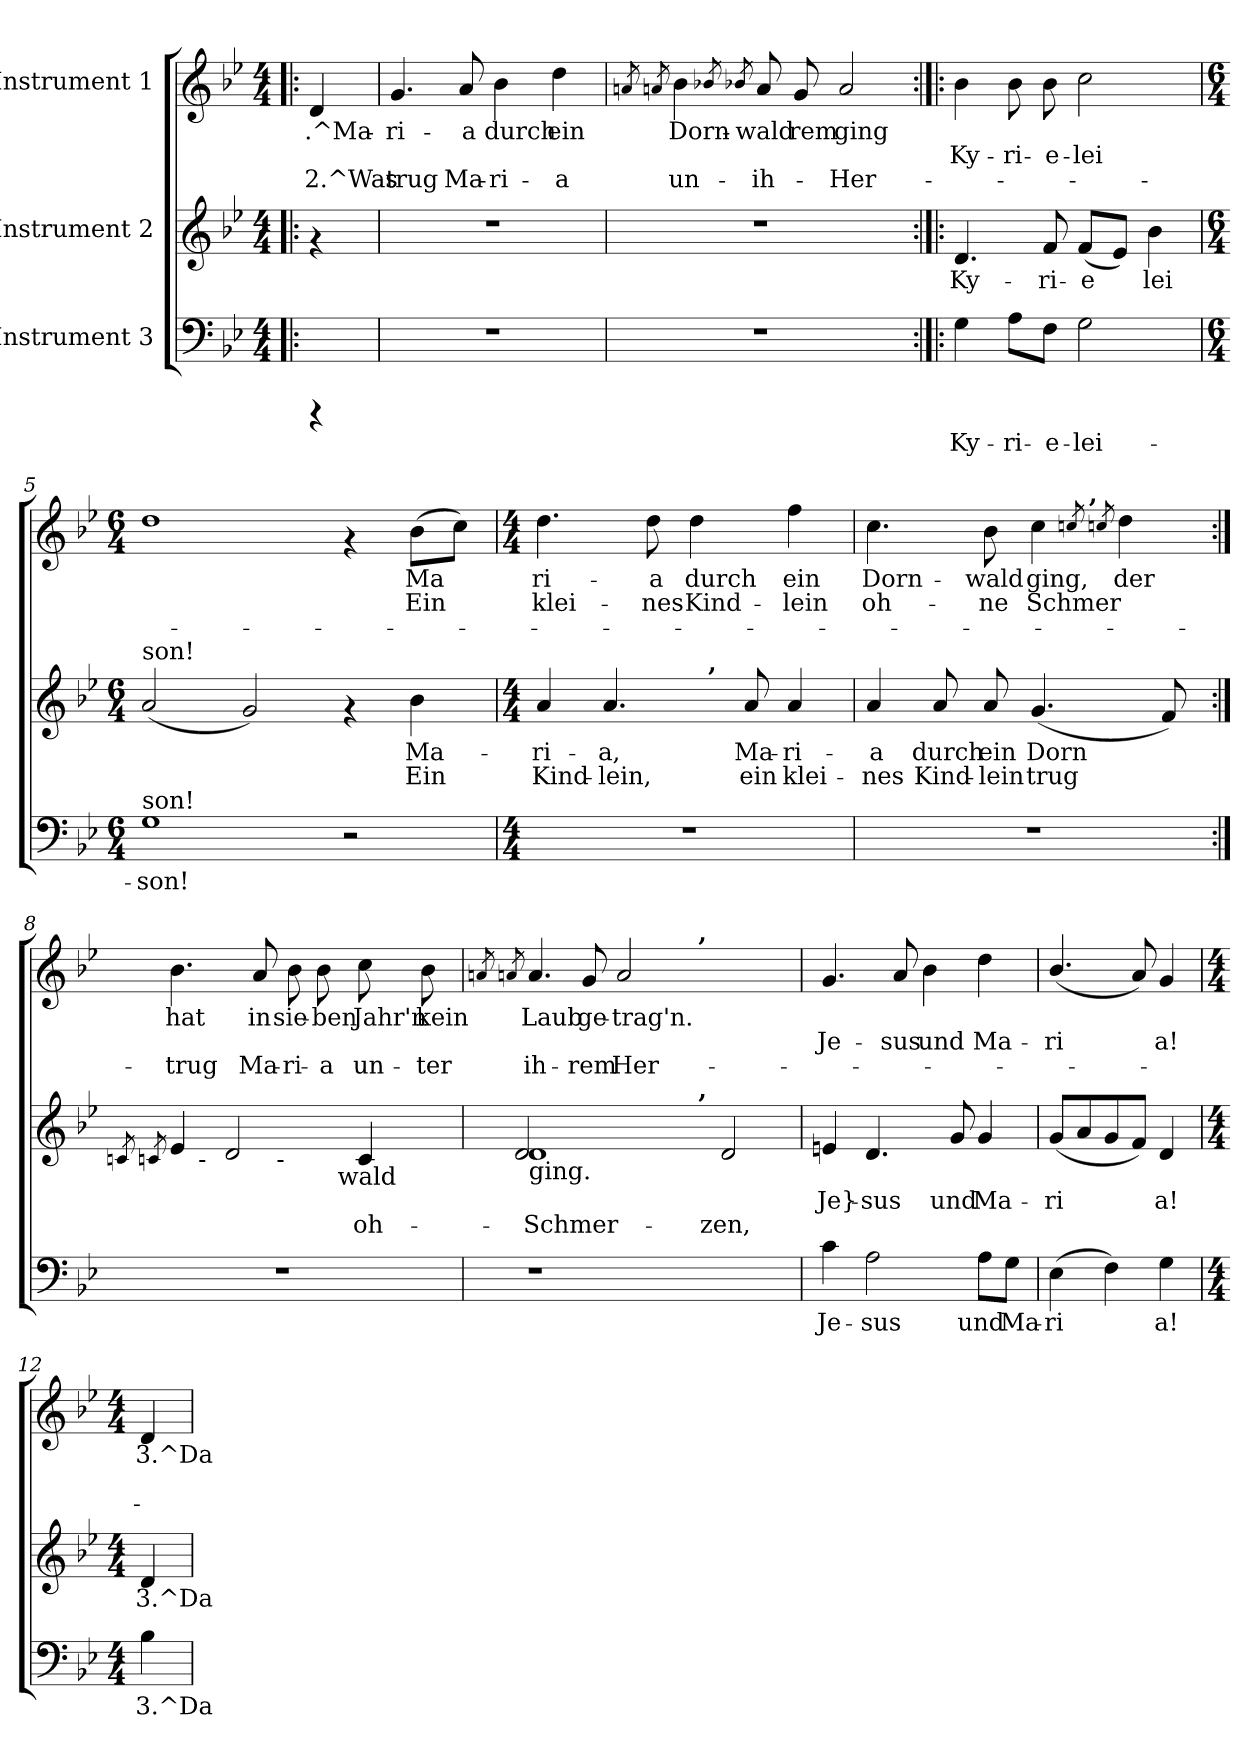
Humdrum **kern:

**kern	**text	**kern	**text	**text	**kern	**text	**text	**text
*part3	*part3	*part2	*part2	*part2	*part1	*part1	*part1	*part1
*staff3	*staff3	*staff2	*staff2	*staff2	*staff1	*staff1	*staff1	*staff1
*I"Instrument 3	*	*I"Instrument 2	*	*	*I"Instrument 1	*	*	*
!!LO:PB:g=z
*stria5	*	*stria5	*	*	*stria5	*	*	*
*clefF4	*	*clefG2	*	*	*clefG2	*	*	*
*k[b-e-]	*	*k[b-e-]	*	*	*k[b-e-]	*	*	*
*B-:	*	*B-:	*	*	*B-:	*	*	*
*M4/4	*	*M4/4	*	*	*M4/4	*	*	*
=1!|:	=1!|:	=1!|:	=1!|:	=1!|:	=1!|:	=1!|:	=1!|:	=1!|:
!	!	!	!	!	!	!LO:LY:b:rj	!	!LO:LY:b:rj
4rCCC	.	4rf	.	.	4d/	.^Ma-	.	-2.^Was
=2	=2	=2	=2	=2	=2	=2	=2	=2
!	!	!	!	!	!	!LO:LY:b:rj	!	!LO:LY:b:rj
1r	.	1r	.	.	4.g/	ri-	.	-trug
!	!	!	!	!	!	!LO:LY:b:rj	!	!LO:LY:b:rj
.	.	.	.	.	8a/	a	.	Ma-
!	!	!	!	!	!	!LO:LY:b:rj	!	!LO:LY:b:rj
.	.	.	.	.	4b-\	-durch	.	ri-
!	!	!	!	!	!	!LO:LY:b:rj	!	!LO:LY:b:rj
.	.	.	.	.	4dd\	-ein	.	a
=3	=3	=3	=3	=3	=3	=3	=3	=3
.	.	.	.	.	8qan/	.	.	.
.	.	.	.	.	8qan/	.	.	.
!	!	!	!	!	!	!LO:LY:b:rj	!	!LO:LY:b:rj
1r	.	1r	.	.	4b-\	Dorn-	.	-un-
.	.	.	.	.	8qb-X/	.	.	.
.	.	.	.	.	8qb-X/	.	.	.
!	!	!	!	!	!	!LO:LY:b:rj	!	!LO:LY:b:rj
.	.	.	.	.	8a/	-wald	.	ih-
!	!	!	!	!	!	!LO:LY:b:rj	!	!LO:LY:b:rj
.	.	.	.	.	8g/	-rem	.	.
!	!	!	!	!	!	!LO:LY:b:rj	!	!LO:LY:b:rj
.	.	.	.	.	2a/	ging	.	Her-
=4:|!|:	=4:|!|:	=4:|!|:	=4:|!|:	=4:|!|:	=4:|!|:	=4:|!|:	=4:|!|:	=4:|!|:
!	!LO:LY:b:cj	!	!LO:LY:b:cj	!	!	!LO:LY:b:rj	!LO:LY:b:rj	!
4G\	Ky-	4.d/	Ky-	.	4b-\	-	Ky-	.
!	!LO:LY:b:cj	!	!	!	!	!LO:LY:b:rj	!LO:LY:b:rj	!
8A\L	-ri-	.	.	.	8b-\	-	ri-	.
!	!LO:LY:b:cj	!	!LO:LY:b:cj	!	!	!LO:LY:b:rj	!LO:LY:b:rj	!
8F\J	-e-	8f/	-ri-	.	8b-\	-	e-	.
!	!LO:LY:b:cj	!	!LO:LY:b:cj	!	!	!LO:LY:b:rj	!LO:LY:b:rj	!
2G\	-lei-	(<8f/L	-e-	.	2cc\	-	lei-	.
!	!	!	!LO:LY:b:cj	!	!	!	!	!
.	.	8e-/J)	--	.	.	.	.	.
!	!	!	!LO:LY:b:cj	!	!	!	!	!
.	.	4b-\	-lei-	.	.	.	.	.
!!LO:LB:g=z
=5	=5	=5	=5	=5	=5	=5	=5	=5
*M6/4	*	*M6/4	*	*	*M6/4	*	*	*
!	!	!LO:TX:a:t=son!	!	!	!	!	!	!
!LO:TX:a:t=son!	!	!	!	!	!	!	!	!
!	!LO:LY:b:cj	!	!LO:LY:b:cj	!LO:LY:b:cj	!	!LO:LY:b:rj	!LO:LY:b:rj	!
1G	-son!	(<2a/	--	--	1dd	--	--	.
!	!	!	!LO:LY:b:cj	!LO:LY:b:cj	!	!	!	!
.	.	2g/)	--	--	.	.	.	.
2r	.	4rf	.	.	4rf	.	.	.
!	!	!	!LO:LY:b:cj	!LO:LY:b:cj	!	!LO:LY:b:rj	!LO:LY:b:rj	!
.	.	4b-\	-Ma-	-Ein	(>8b-\L	-Ma-	-Ein	.
!	!	!	!	!	!	!LO:LY:b:rj	!LO:LY:b:rj	!
.	.	.	.	.	8cc\J)	-	-	.
=6	=6	=6	=6	=6	=6	=6	=6	=6
*M4/4	*	*M4/4	*	*	*M4/4	*	*	*
!	!	!	!LO:LY:b:cj	!LO:LY:b:cj	!	!LO:LY:b:rj	!LO:LY:b:rj	!
*	*	*^	*	*	*	*	*	*
1r	.	4a/	2ryy	ri-	-Kind-	4.dd\	ri-	-klei-	.
!	!	!	!	!LO:LY:b:cj	!LO:LY:b:cj	!	!	!	!
.	.	4.a/	.	-a,	lein,	.	.	.	.
!	!	!	!	!	!	!	!LO:LY:b:rj	!LO:LY:b:rj	!
.	.	.	.	.	.	8dd\	-a	nes	.
!	!	!	!	!	!	!	!LO:LY:b:rj	!LO:LY:b:rj	!
.	.	.	32ryy	.	.	4dd\	durch	Kind-	.
!	!	!	!LO:TX:a:B:t=,	!	!	!	!	!	!
.	.	.	4...ryy	.	.	.	.	.	.
!	!	!	!	!LO:LY:b:cj	!LO:LY:b:cj	!	!	!	!
.	.	8a/	.	Ma-	-ein	.	.	.	.
!	!	!	!	!LO:LY:b:cj	!LO:LY:b:cj	!	!LO:LY:b:rj	!LO:LY:b:rj	!
.	.	4a/	.	ri-	-klei-	4ff\	-ein	lein	.
=7	=7	=7	=7	=7	=7	=7	=7	=7	=7
!	!	!	!	!LO:LY:b:cj	!LO:LY:b:cj	!	!LO:LY:b:rj	!LO:LY:b:rj	!
*	*	*v	*v	*	*	*^	*	*	*
1r	.	4a/	-a	nes	4.cc\	2ryy	Dorn-	-oh-	.
!	!	!	!LO:LY:b:cj	!LO:LY:b:cj	!	!	!	!	!
.	.	8a/	durch	Kind-	.	.	.	.	.
!	!	!	!LO:LY:b:cj	!LO:LY:b:cj	!	!	!LO:LY:b:rj	!LO:LY:b:rj	!
.	.	8a/	-ein	lein	8b-\	.	-wald	ne	.
!	!	!	!LO:LY:b:cj	!LO:LY:b:cj	!	!	!LO:LY:b:rj	!LO:LY:b:rj	!
.	.	(<4.g/	Dorn-	-trug	4cc\	8.ryy	ging,	Schmer-	.
!	!	!	!	!	!	!LO:TX:a:B:t=,	!	!	!
.	.	.	.	.	.	4ryy	.	.	.
.	.	.	.	.	8qccn/	.	.	.	.
.	.	.	.	.	8qccn/	.	.	.	.
!	!	!	!	!	!	!	!LO:LY:b:rj	!LO:LY:b:rj	!
.	.	.	.	.	4dd\	.	-der	-	.
!	!	!	!LO:LY:b:cj	!LO:LY:b:cj	!	!	!	!	!
.	.	8f/)	-	-	.	.	.	.	.
.	.	.	.	.	.	16ryy	.	.	.
*	*	*	*	*	*v	*v	*	*	*
!!LO:LB:g=z
=8:|!	=8:|!	=8:|!	=8:|!	=8:|!	=8:|!	=8:|!	=8:|!	=8:|!
.	.	8qcn/	.	.	.	.	.	.
.	.	8qcn/	.	.	.	.	.	.
!	!	!	!LO:LY:b:cj	!LO:LY:b:cj	!	!LO:LY:b:rj	!	!LO:LY:b:rj
*	*	*^	*	*	*	*	*	*
*	*	*	*^	*	*	*	*	*	*
*	*	*	*	*^	*	*	*	*	*	*
1r	.	4e-/	8ryy	4...ryy	2ryy	-	-	4.b-\	-hat	.	trug
!	!	!	!LO:TX:b:t=-	!	!	!	!	!	!	!	!
.	.	.	2..ryy	.	.	.	.	.	.	.	.
!	!	!	!	!	!	!LO:LY:b:cj	!LO:LY:b:cj	!	!	!	!
.	.	2d/	.	.	.	-	-	.	.	.	.
!	!	!	!	!	!	!	!	!	!LO:LY:b:rj	!	!LO:LY:b:rj
.	.	.	.	.	.	.	.	8a/	in	.	Ma-
!	!	!	!	!LO:TX:b:t=-	!	!	!	!	!	!	!
.	.	.	.	2ryy	.	.	.	.	.	.	.
!	!	!	!	!	!	!	!	!	!LO:LY:b:rj	!	!LO:LY:b:rj
.	.	.	.	.	8.ryy	.	.	8b-\	-sie-	.	-ri-
!	!	!	!	!	!	!	!	!	!LO:LY:b:rj	!	!LO:LY:b:rj
.	.	.	.	.	.	.	.	8b-\	-ben	.	a
!	!	!	!	!	!LO:TX:b:t=wald	!	!	!	!	!	!
.	.	.	.	.	4ryy	.	.	.	.	.	.
!	!	!	!	!	!	!LO:LY:b:cj	!LO:LY:b:cj	!	!LO:LY:b:rj	!	!LO:LY:b:rj
.	.	4c/	.	.	.	-	-oh-	8cc\	Jahr'n	.	un-
!	!	!	!	!	!	!	!	!	!LO:LY:b:rj	!	!LO:LY:b:rj
.	.	.	.	.	.	.	.	8b-\	-kein	.	ter
.	.	.	.	.	16ryy	.	.	.	.	.	.
.	.	.	.	32ryy	.	.	.	.	.	.	.
*	*	*v	*v	*v	*v	*	*	*	*	*	*
=9	=9	=9	=9	=9	=9	=9	=9	=9
.	.	.	.	.	8qan/	.	.	.
.	.	.	.	.	8qan/	.	.	.
*	*	*^	*	*	*	*	*	*
!	!	!LO:TX:b:t=ging.	!	!	!	!	!	!	!
!	!	!	!	!LO:LY:b:cj	!LO:LY:b:cj	!	!LO:LY:b:rj	!	!LO:LY:b:rj
*	*	*	*^	*	*	*^	*	*	*
1r	.	1d	2d/	2ryy	--	-Schmer-	4.a/	2ryy	Laub	.	ih-
!	!	!	!	!	!	!	!	!	!LO:LY:b:rj	!	!LO:LY:b:rj
.	.	.	.	.	.	.	8g/	.	-ge-	.	-rem
!	!	!	!	!	!	!	!	!	!LO:LY:b:rj	!	!LO:LY:b:rj
.	.	.	1ryy	4ryy	.	.	2a/	4ryy	trag'n.	.	Her-
.	.	.	.	8ryy	.	.	.	8ryy	.	.	.
.	.	.	.	32ryy	.	.	.	32ryy	.	.	.
!	!	!	!	!	!	!	!	!LO:TX:a:B:t=,	!	!	!
!	!	!	!	!LO:TX:a:B:t=,	!	!	!	!	!	!	!
.	.	.	.	2ryy	.	.	.	2ryy	.	.	.
!	!	!	!	!	!LO:LY:b:cj	!LO:LY:b:cj	!	!	!	!	!
2ryy	.	2d/	.	.	--	-zen,	2ryy	.	.	.	.
.	.	.	.	16.ryy	.	.	.	16.ryy	.	.	.
=10	=10	=10	=10	=10	=10	=10	=10	=10	=10	=10	=10
!	!LO:LY:b:cj	!	!	!	!LO:LY:b:cj	!	!	!	!LO:LY:b:rj	!LO:LY:b:rj	!
*	*	*v	*v	*v	*	*	*	*	*	*	*
*	*	*	*	*	*v	*v	*	*	*
4c\	Je-	4en/	Je}-	.	4.g/	-	Je-	.
!	!LO:LY:b:cj	!	!LO:LY:b:cj	!	!	!	!	!
2A\	-sus	4.d/	-sus	.	.	.	.	.
!	!	!	!	!	!	!LO:LY:b:rj	!LO:LY:b:rj	!
.	.	.	.	.	8a/	-	sus	.
!	!	!	!	!	!	!LO:LY:b:rj	!LO:LY:b:rj	!
.	.	.	.	.	4b-\	.	und	.
!	!	!	!LO:LY:b:cj	!	!	!	!	!
.	.	8g/	und	.	.	.	.	.
!	!LO:LY:b:cj	!	!LO:LY:b:cj	!	!	!LO:LY:b:rj	!LO:LY:b:rj	!
8A\L	und	4g/	Ma-	.	4dd\	.	Ma-	.
!	!LO:LY:b:cj	!	!	!	!	!	!	!
8G\J	Ma-	.	.	.	.	.	.	.
=11	=11	=11	=11	=11	=11	=11	=11	=11
!	!LO:LY:b:cj	!	!LO:LY:b:cj	!	!	!LO:LY:b:rj	!LO:LY:b:rj	!
(>4E-\	-ri-	(<8g/L	-ri-	.	(<4.b-/	-	ri-	.
!	!	!	!LO:LY:b:cj	!	!	!	!	!
.	.	8a/	--	.	.	.	.	.
!	!LO:LY:b:cj	!	!LO:LY:b:cj	!	!	!	!	!
4F\)	--	8g/	--	.	.	.	.	.
!	!	!	!LO:LY:b:cj	!	!	!LO:LY:b:rj	!LO:LY:b:rj	!
.	.	8f/J)	--	.	8a/)	-	-	.
!	!LO:LY:b:cj	!	!LO:LY:b:cj	!	!	!LO:LY:b:rj	!LO:LY:b:rj	!
4G\	-a!	4d/	-a!	.	4g/	-	a!	.
!!LO:PB:g=z
=12	=12	=12	=12	=12	=12	=12	=12	=12
*M4/4	*	*M4/4	*	*	*M4/4	*	*	*
!	!LO:LY:b:cj	!	!LO:LY:b:cj	!	!	!LO:LY:b:rj	!	!
4B-\	3.^Da	4d/	3.^Da	.	4d/	3.^Da	.	.
=	=	=	=	=	=	=	=	=
*-	*-	*-	*-	*-	*-	*-	*-	*-
